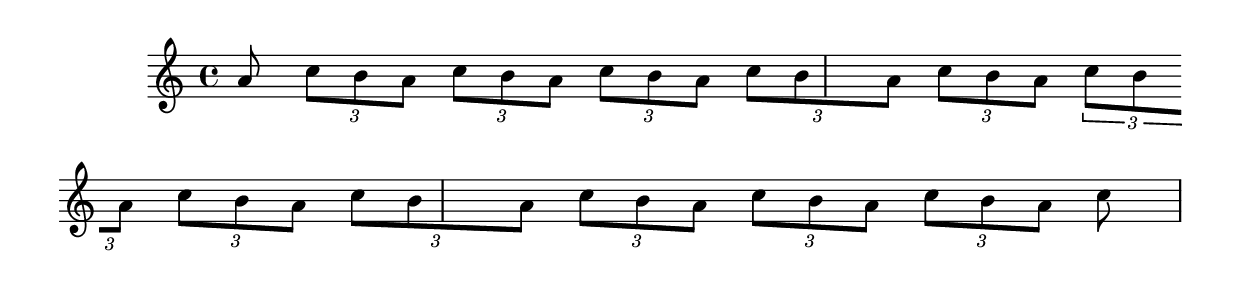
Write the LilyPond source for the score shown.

%% Do not edit this file; it is automatically
%% generated from LSR http://lsr.dsi.unimi.it
%% This file is in the public domain.
\version "2.13.10"

\header {
  lsrtags = "rhythms"

%% Translation of GIT committish: 4385ed4cc738e164a95798862580b4b86703356f
 doctitlees = "Permitir saltos de línea dentro de grupos especiales con barra"
 texidoces = "
Este ejemplo artificial muestra cómo se pueden permitir tanto los
saltos de línea manuales como los automáticos dentro de un grupo de
valoración especial unido por una barra.  Observe que estos grupos
sincopados se deben barrar manualmente.

"

%% Translation of GIT committish: d96023d8792c8af202c7cb8508010c0d3648899d
  texidocde = "
Dieses künstliche Beispiel zeigt, wie sowohl automatische als auch
manuelle Zeilenumbrüche innerhalb einer N-tole mit Balken erlaubt
werden können.  Diese unregelmäßige Bebalkung muss allerdings manuell
gesetzt werden.

"
  doctitlede = "Zeilenumbrüche bei N-tolen mit Balken erlauben"


%% Translation of GIT committish: e71f19ad847d3e94ac89750f34de8b6bb28611df
  texidocfr = "
Cet exemple peu académique démontre comment il est possible d'insérer un saut
de ligne dans un nolet portant une ligature.  Ces ligatures doivent toutefois
être explicites.

"
  doctitlefr = "Saut de ligne au milieu d'un nolet avec ligature"

  texidoc = "
This artificial example shows how both manual and automatic line breaks
may be permitted to within a beamed tuplet. Note that such off-beat
tuplets have to be beamed manually.

"
  doctitle = "Permitting line breaks within beamed tuplets"
} % begin verbatim

\layout {
  \context {
    \Voice
    % Permit line breaks within tuplets
    \remove "Forbid_line_break_engraver"
    % Allow beams to be broken at line breaks
    \override Beam #'breakable = ##t
  }
}
\relative c'' {
  a8
  \repeat unfold 5 { \times 2/3 { c[ b a] } }
  % Insert a manual line break within a tuplet
  \times 2/3 { c[ b \bar "" \break a] }
  \repeat unfold 5 { \times 2/3 { c[ b a] } }
  c8
}

